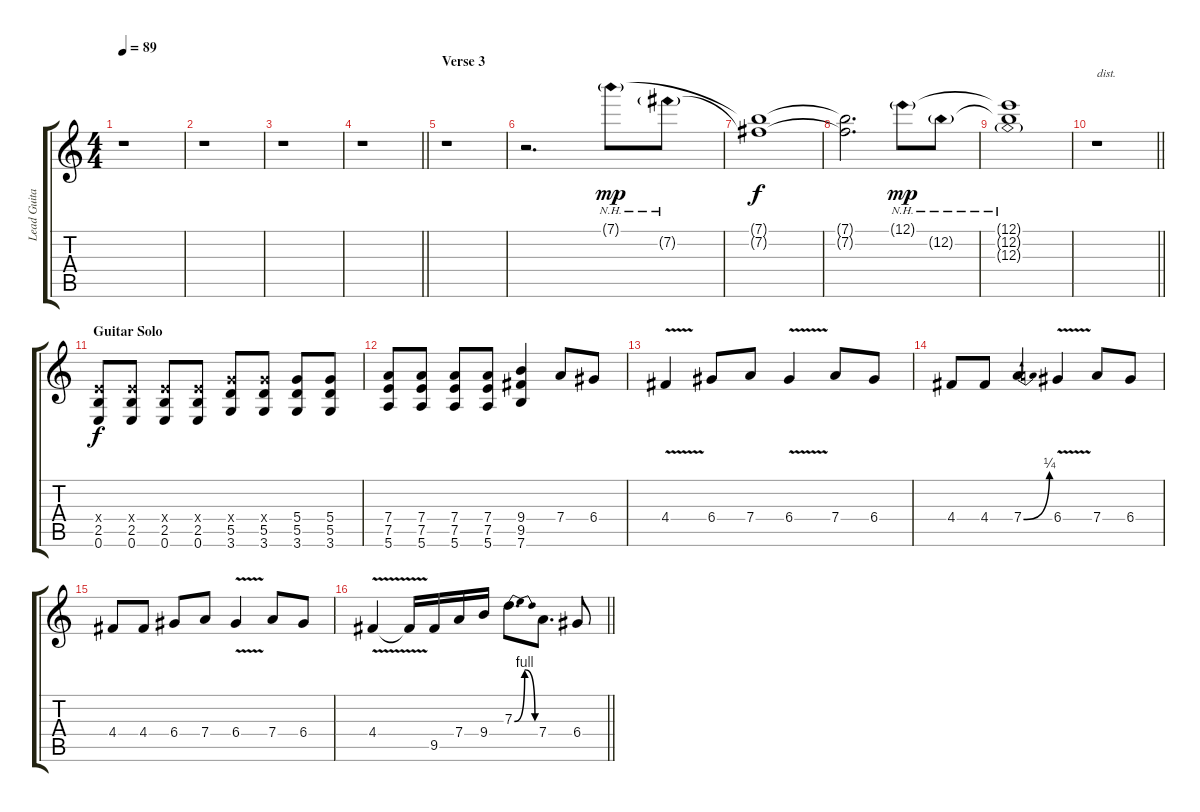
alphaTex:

\track ("Lead Guitar" "Lead Guita") {instrument electricguitarclean}
\staff {score tabs}
\tuning (E4 B3 G3 D3 A2 E2) {hide}
\ts (4 4)
\tempo 89
\clef g2
\ks c
r.1{dy mp} |
r.1 |
r.1 |
\barLineRight lightlight
r.1 |
\section ("" "Verse 3")
r.1 |
r.2{d} 7.1{nh g}.8 7.2{nh g}.8 |
(7.1{t} 7.2{t}).1{dy f} |
(7.1{t} 7.2{t}).2{d} 12.1{nh g}.8{dy mp} 12.2{nh g}.8 |
(12.1{t} 12.2{t} 12.3{nh g}).1 |
\barLineRight lightlight
r.1{txt "dist." volume 7 instrument overdrivenguitar} |
\section ("" "Guitar Solo")
(2.4{x} 2.5 0.6).8{dy f} (2.4{x} 2.5 0.6).8 (2.4{x} 2.5 0.6).8 (2.4{x} 2.5 0.6).8 (5.4{x} 5.5 3.6).8 (5.4{x} 5.5 3.6).8 (5.4 5.5 3.6).8 (5.4 5.5 3.6).8 |
(7.4 7.5 5.6).8 (7.4 7.5 5.6).8 (7.4 7.5 5.6).8 (7.4 7.5 5.6).8 (9.4 9.5 7.6).4 7.4.8 6.4.8 |
4.4{v}.4 6.4.8 7.4.8 6.4{v}.4 7.4.8 6.4.8 |
4.4.8 4.4.8 7.4{be (bend 0 0 60 1)}.4 6.4{v}.4 7.4.8 6.4.8 |
4.4.8 4.4.8 6.4.8 7.4.8 6.4{v}.4 7.4.8 6.4.8 |
\barLineRight lightlight
4.4{v}.4 4.4{t}.16 9.5.16 7.4.16 9.4.16 7.3{be (bendrelease 0 0 15 4 45 4 60 0)}.8{d} 7.4.8{d} 6.4.8
